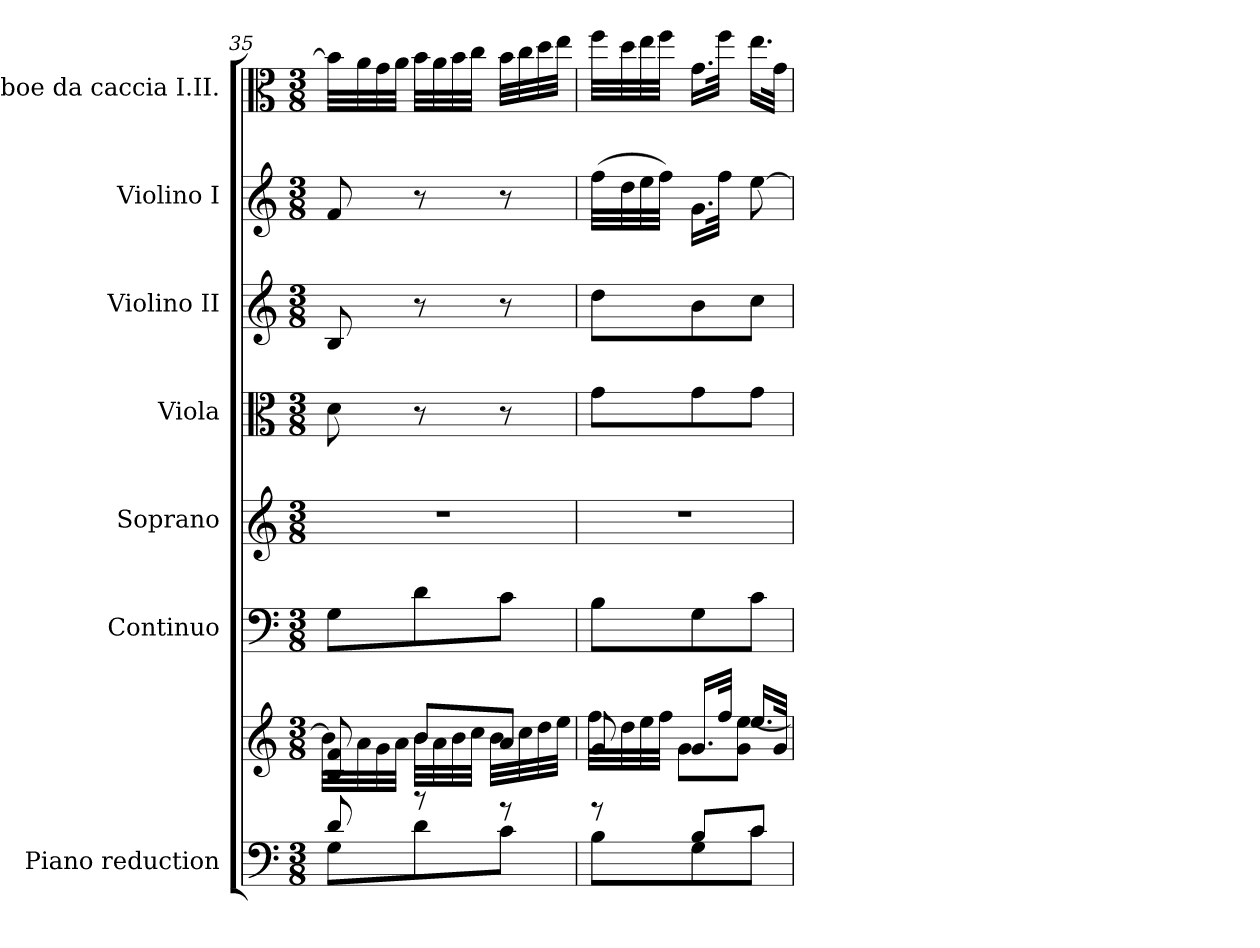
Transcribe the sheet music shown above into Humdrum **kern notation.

**kern	**kern	**kern	**kern	**kern	**kern	**kern	**kern
*part7	*part7	*part6	*part5	*part4	*part3	*part2	*part1
*staff8	*staff7	*staff6	*staff5	*staff4	*staff3	*staff2	*staff1
*I"Piano reduction	*	*I"Continuo	*I"Soprano	*I"Viola	*I"Violino II	*I"Violino I	*I"Oboe da caccia I.II.
*I'Pno	*	*	*	*I'Vla	*I'Vln	*I'Vln	*I'Ob
!!LO:LB:g=z
*clefF4	*clefG2	*clefF4	*clefG2	*clefC3	*clefG2	*clefG2	*clefC3
*k[]	*k[]	*k[]	*k[]	*k[]	*k[]	*k[]	*k[]
*M3/8	*M3/8	*M3/8	*M3/8	*M3/8	*M3/8	*M3/8	*M3/8
=35	=35	=35	=35	=35	=35	=35	=35
*^	*^	*	*	*	*	*	*
8d/	8G\L	8B/ 8f/	32b\LLL]	8G\L	4.r	8d\	8B/	8f/	32b\LLL]
.	.	.	32a\	.	.	.	.	.	32a\
.	.	.	32g\	.	.	.	.	.	32g\
.	.	.	32a\JJJ	.	.	.	.	.	32a\JJJ
8r	8d\	8b/L	32b\LLL	8d\	.	8r	8r	8r	32b\LLL
.	.	.	32a\	.	.	.	.	.	32a\
.	.	.	32b\	.	.	.	.	.	32b\
.	.	.	32cc\JJJ	.	.	.	.	.	32cc\JJJ
8r	8c\J	8a/J	32b\LLL	8c\J	.	8r	8r	8r	32b\LLL
.	.	.	32cc\	.	.	.	.	.	32cc\
.	.	.	32dd\	.	.	.	.	.	32dd\
.	.	.	32ee\JJJ	.	.	.	.	.	32ee\JJJ
=36	=36	=36	=36	=36	=36	=36	=36	=36	=36
8r	8B\L	8g/	32ff\LLL	8B\L	4.r	8g\L	8dd\L	(32ff\LLL	32ff\LLL
.	.	.	32dd\	.	.	.	.	32dd\	32dd\
.	.	.	32ee\	.	.	.	.	32ee\	32ee\
.	.	.	32ff\JJJ	.	.	.	.	32ff\JJJ)	32ff\JJJ
8B/L	8G\	16.g/LL	8g\L	8G\	.	8g\	8b\	16.g\LL	16.g\LL
.	.	32ff/JJk	.	.	.	.	.	32ff\JJk	32ff\JJk
8c/J	8c\J	16.ee/LL	8g\ [8ee\J	8c\J	.	8g\J	8cc\J	[8ee\	16.ee\LL
.	.	32g/JJk	.	.	.	.	.	.	32g\JJk
*v	*v	*	*	*	*	*	*	*	*
*	*v	*v	*	*	*	*	*	*
=	=	=	=	=	=	=	=
*-	*-	*-	*-	*-	*-	*-	*-
